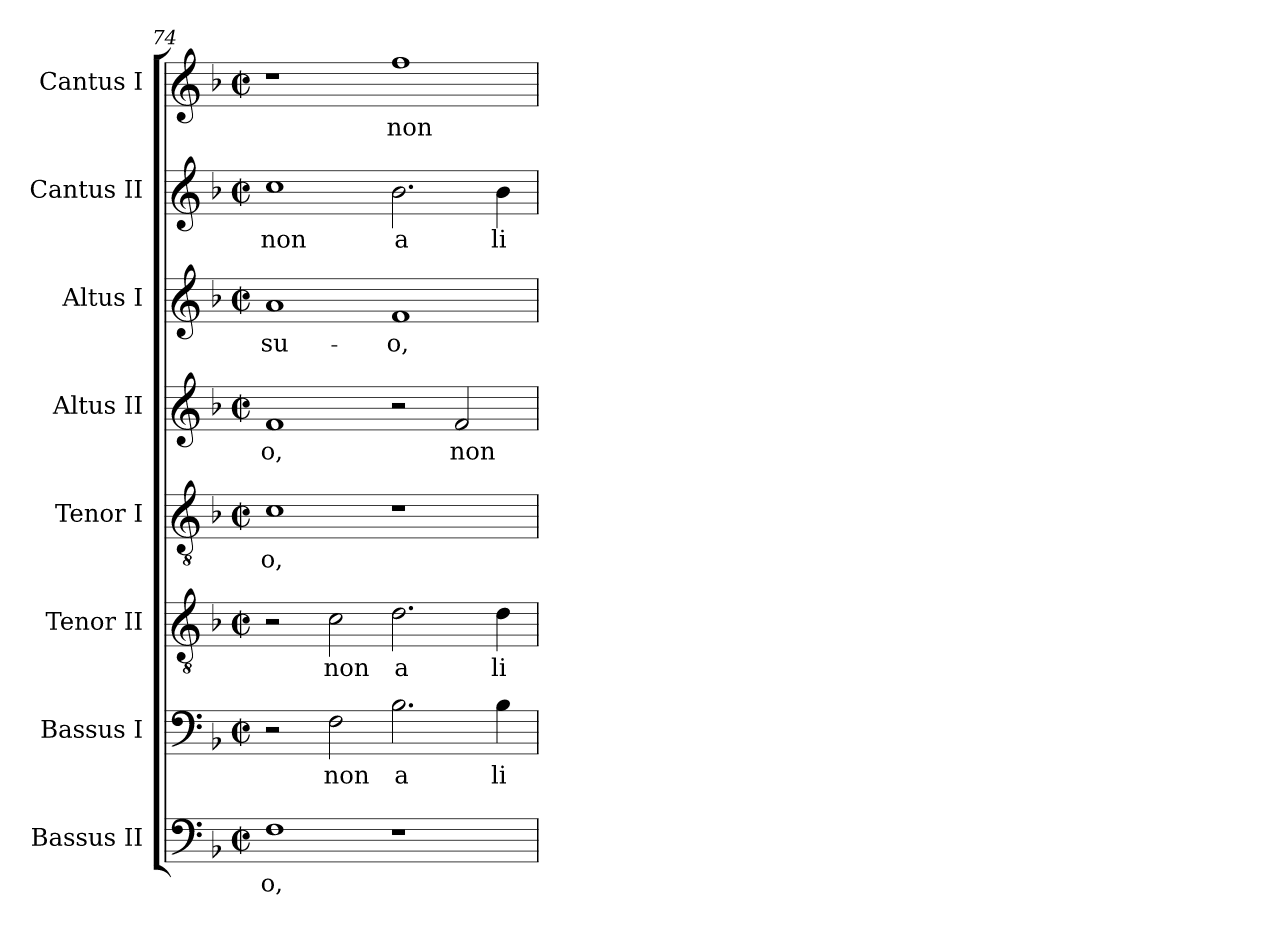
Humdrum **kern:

**kern	**text	**kern	**text	**kern	**text	**kern	**text	**kern	**text	**kern	**text	**kern	**text	**kern	**text
*part8	*part8	*part7	*part7	*part6	*part6	*part5	*part5	*part4	*part4	*part3	*part3	*part2	*part2	*part1	*part1
*staff8	*staff8	*staff7	*staff7	*staff6	*staff6	*staff5	*staff5	*staff4	*staff4	*staff3	*staff3	*staff2	*staff2	*staff1	*staff1
*I"Bassus II	*	*I"Bassus I	*	*I"Tenor II	*	*I"Tenor I	*	*I"Altus II	*	*I"Altus I	*	*I"Cantus II	*	*I"Cantus I	*
*I'B II	*	*I'B I	*	*I'T II	*	*I'T I	*	*I'A II	*	*I'A I	*	*	*	*	*
*clefF4	*	*clefF4	*	*clefGv2	*	*clefGv2	*	*clefG2	*	*clefG2	*	*clefG2	*	*clefG2	*
*k[b-]	*	*k[b-]	*	*k[b-]	*	*k[b-]	*	*k[b-]	*	*k[b-]	*	*k[b-]	*	*k[b-]	*
*F:	*	*F:	*	*F:	*	*F:	*	*F:	*	*F:	*	*F:	*	*F:	*
*M2/2	*	*M2/2	*	*M2/2	*	*M2/2	*	*M2/2	*	*M2/2	*	*M2/2	*	*M2/2	*
*met(c|)	*	*met(c|)	*	*met(c|)	*	*met(c|)	*	*met(c|)	*	*met(c|)	*	*met(c|)	*	*met(c|)	*
=74	=74	=74	=74	=74	=74	=74	=74	=74	=74	=74	=74	=74	=74	=74	=74
!	!LO:LY:b:cj	!	!	!	!	!	!LO:LY:b:cj	!	!LO:LY:b:cj	!	!LO:LY:b:cj	!	!LO:LY:b:cj	!	!
1F	o,	2r	.	2r	.	1c	-o,	1f	o,	1a	su-	1cc	non	1r	.
!	!	!	!LO:LY:b:cj	!	!LO:LY:b:cj	!	!	!	!	!	!	!	!	!	!
.	.	2F\	non	2c\	non	.	.	.	.	.	.	.	.	.	.
!	!	!	!LO:LY:b:cj	!	!LO:LY:b:cj	!	!	!	!	!	!LO:LY:b:cj	!	!LO:LY:b:cj	!	!LO:LY:b:cj
1r	.	2.B-\	a	2.d\	a	1r	.	2r	.	1f	-o,	2.b-\	a	1ff	non
!	!	!	!	!	!	!	!	!	!LO:LY:b:cj	!	!	!	!	!	!
.	.	.	.	.	.	.	.	2f/	non	.	.	.	.	.	.
!	!	!	!LO:LY:b:cj	!	!LO:LY:b:cj	!	!	!	!	!	!	!	!LO:LY:b:cj	!	!
.	.	4B-\	li	4d\	li	.	.	.	.	.	.	4b-\	li	.	.
=	=	=	=	=	=	=	=	=	=	=	=	=	=	=	=
*-	*-	*-	*-	*-	*-	*-	*-	*-	*-	*-	*-	*-	*-	*-	*-
